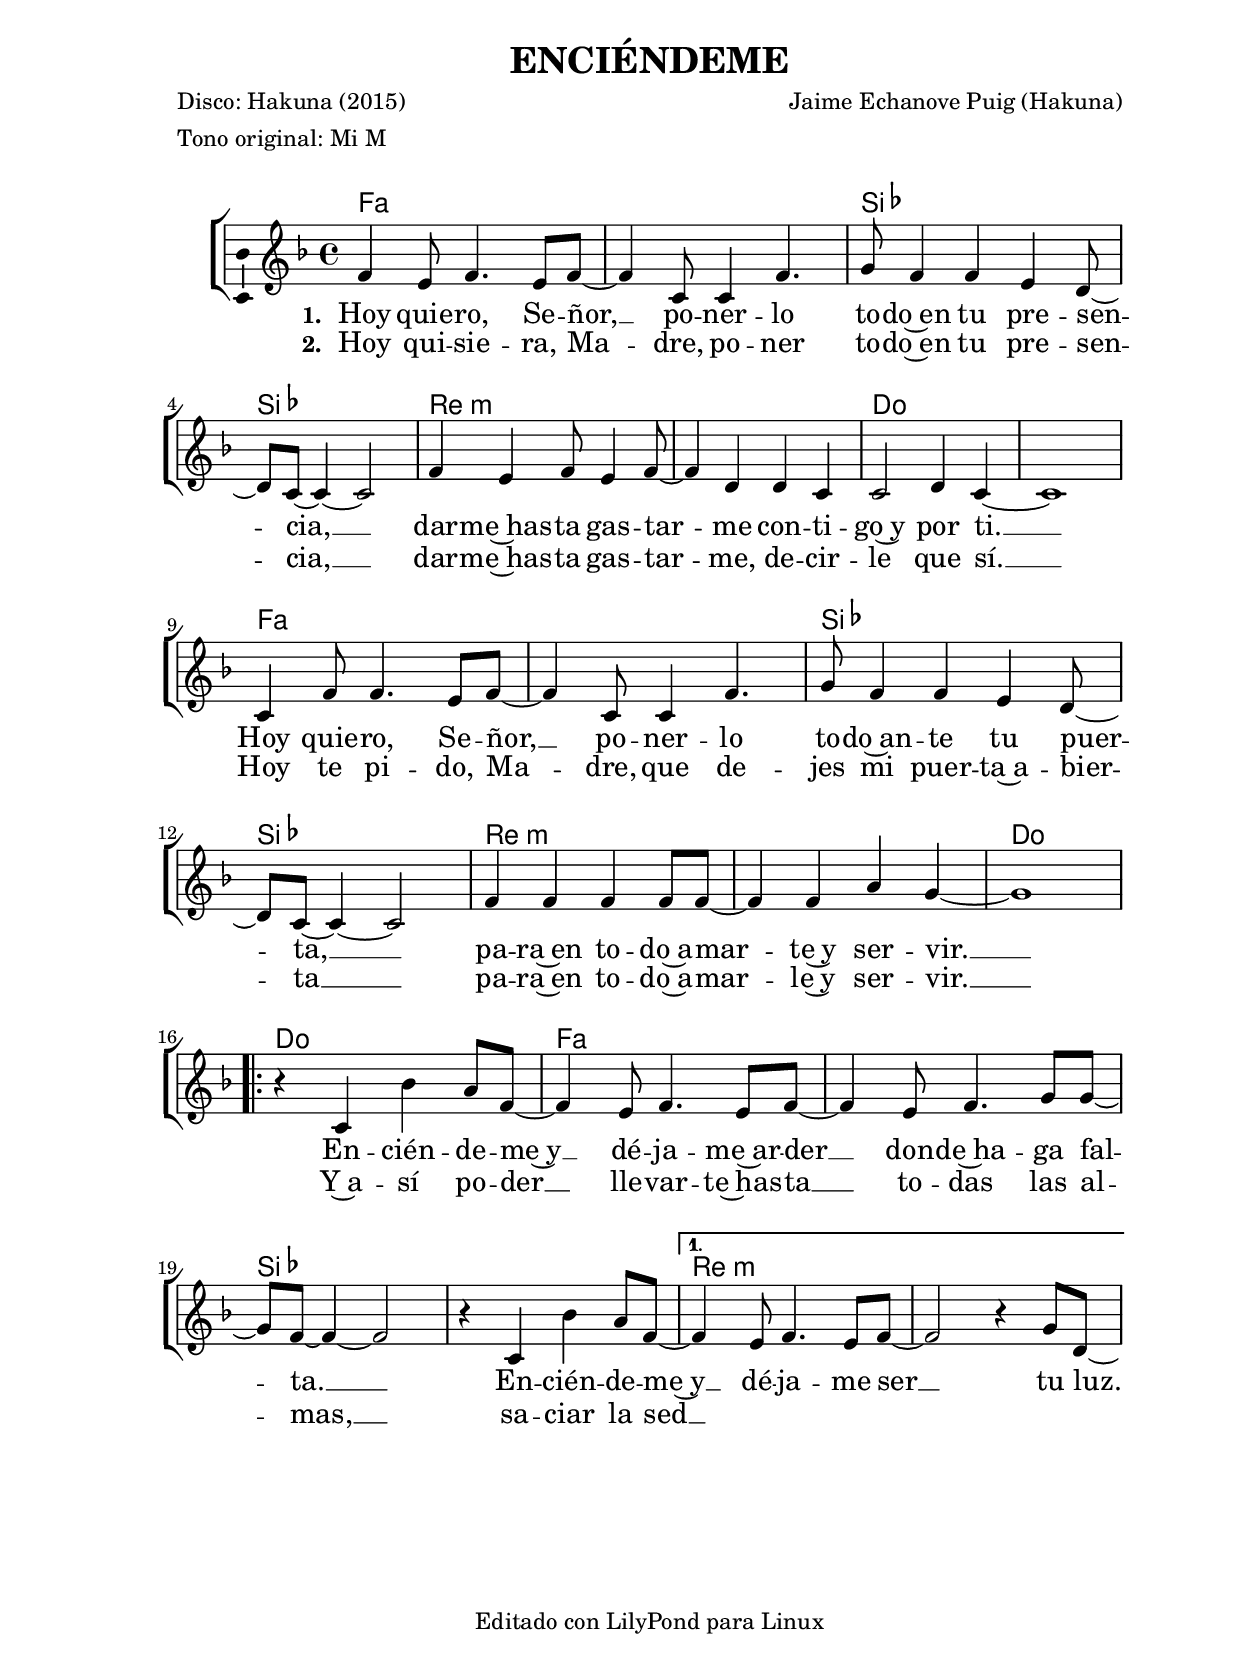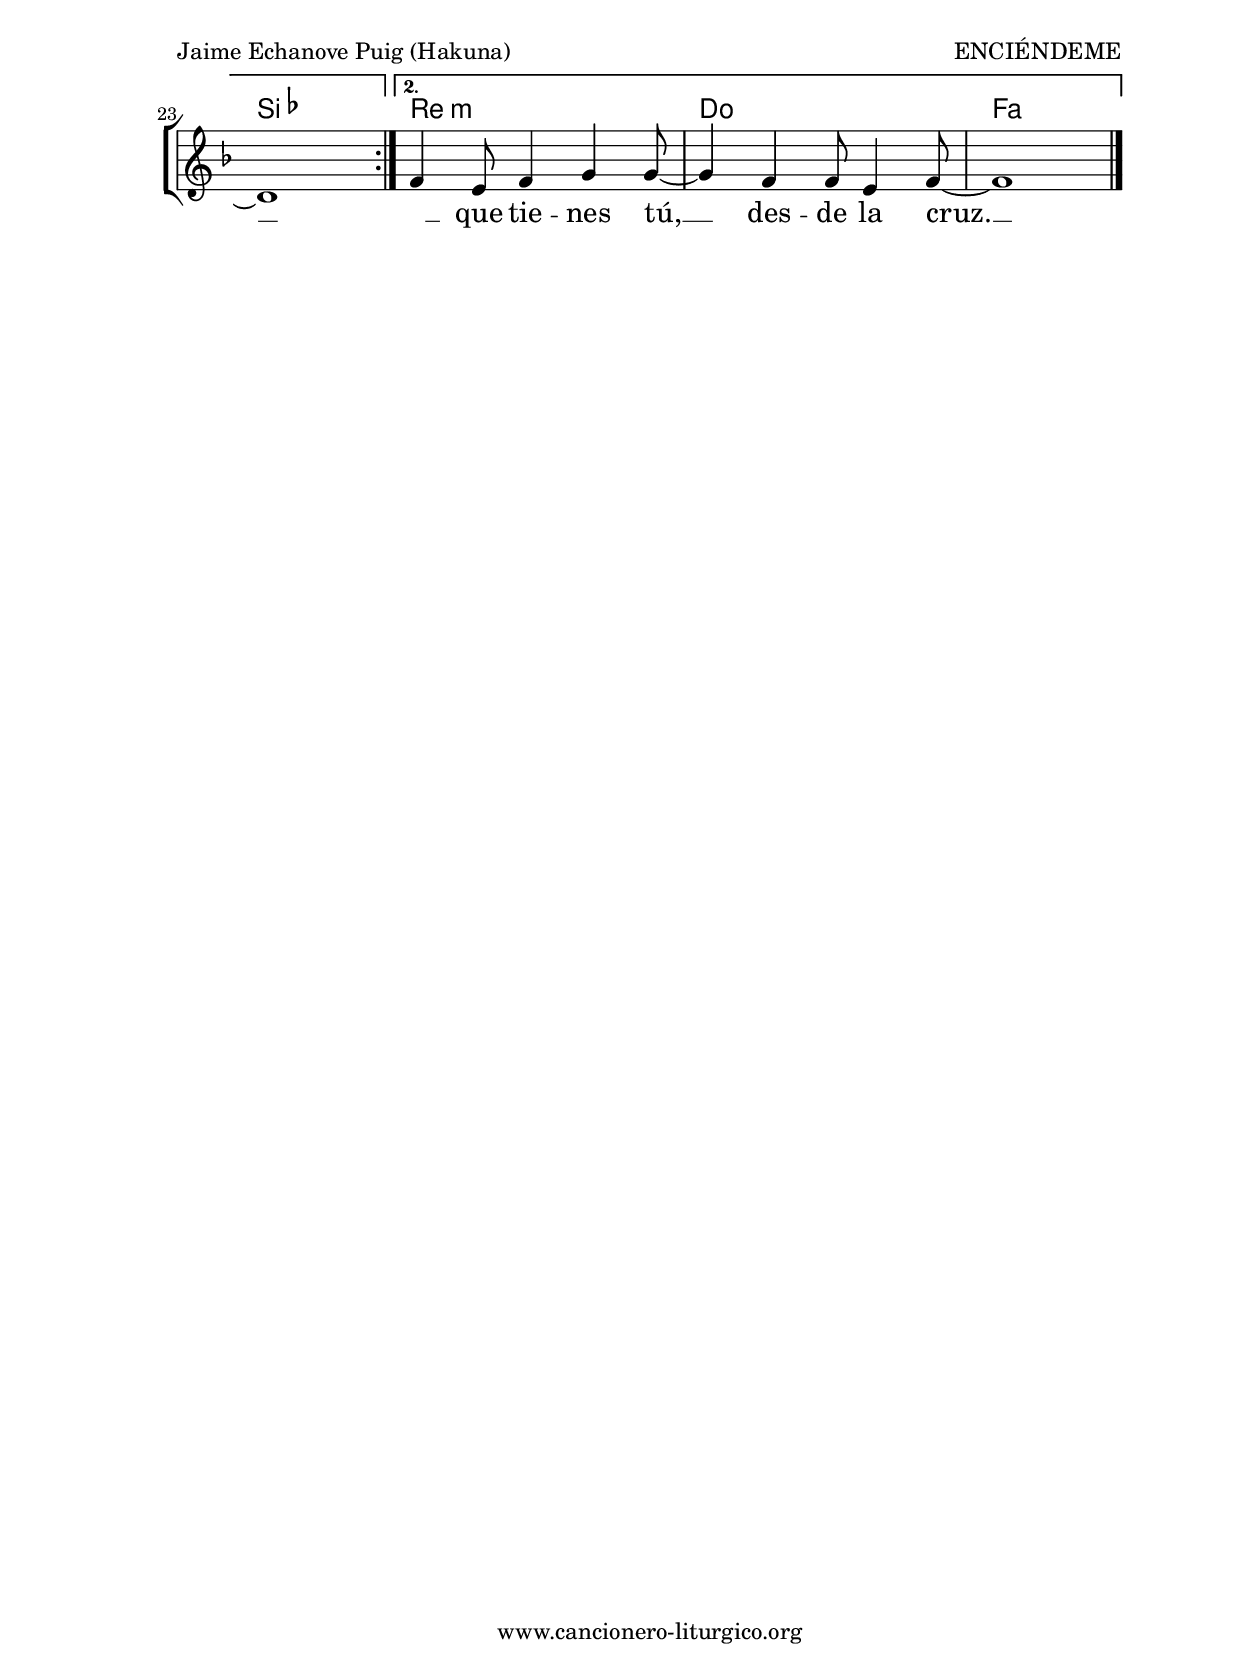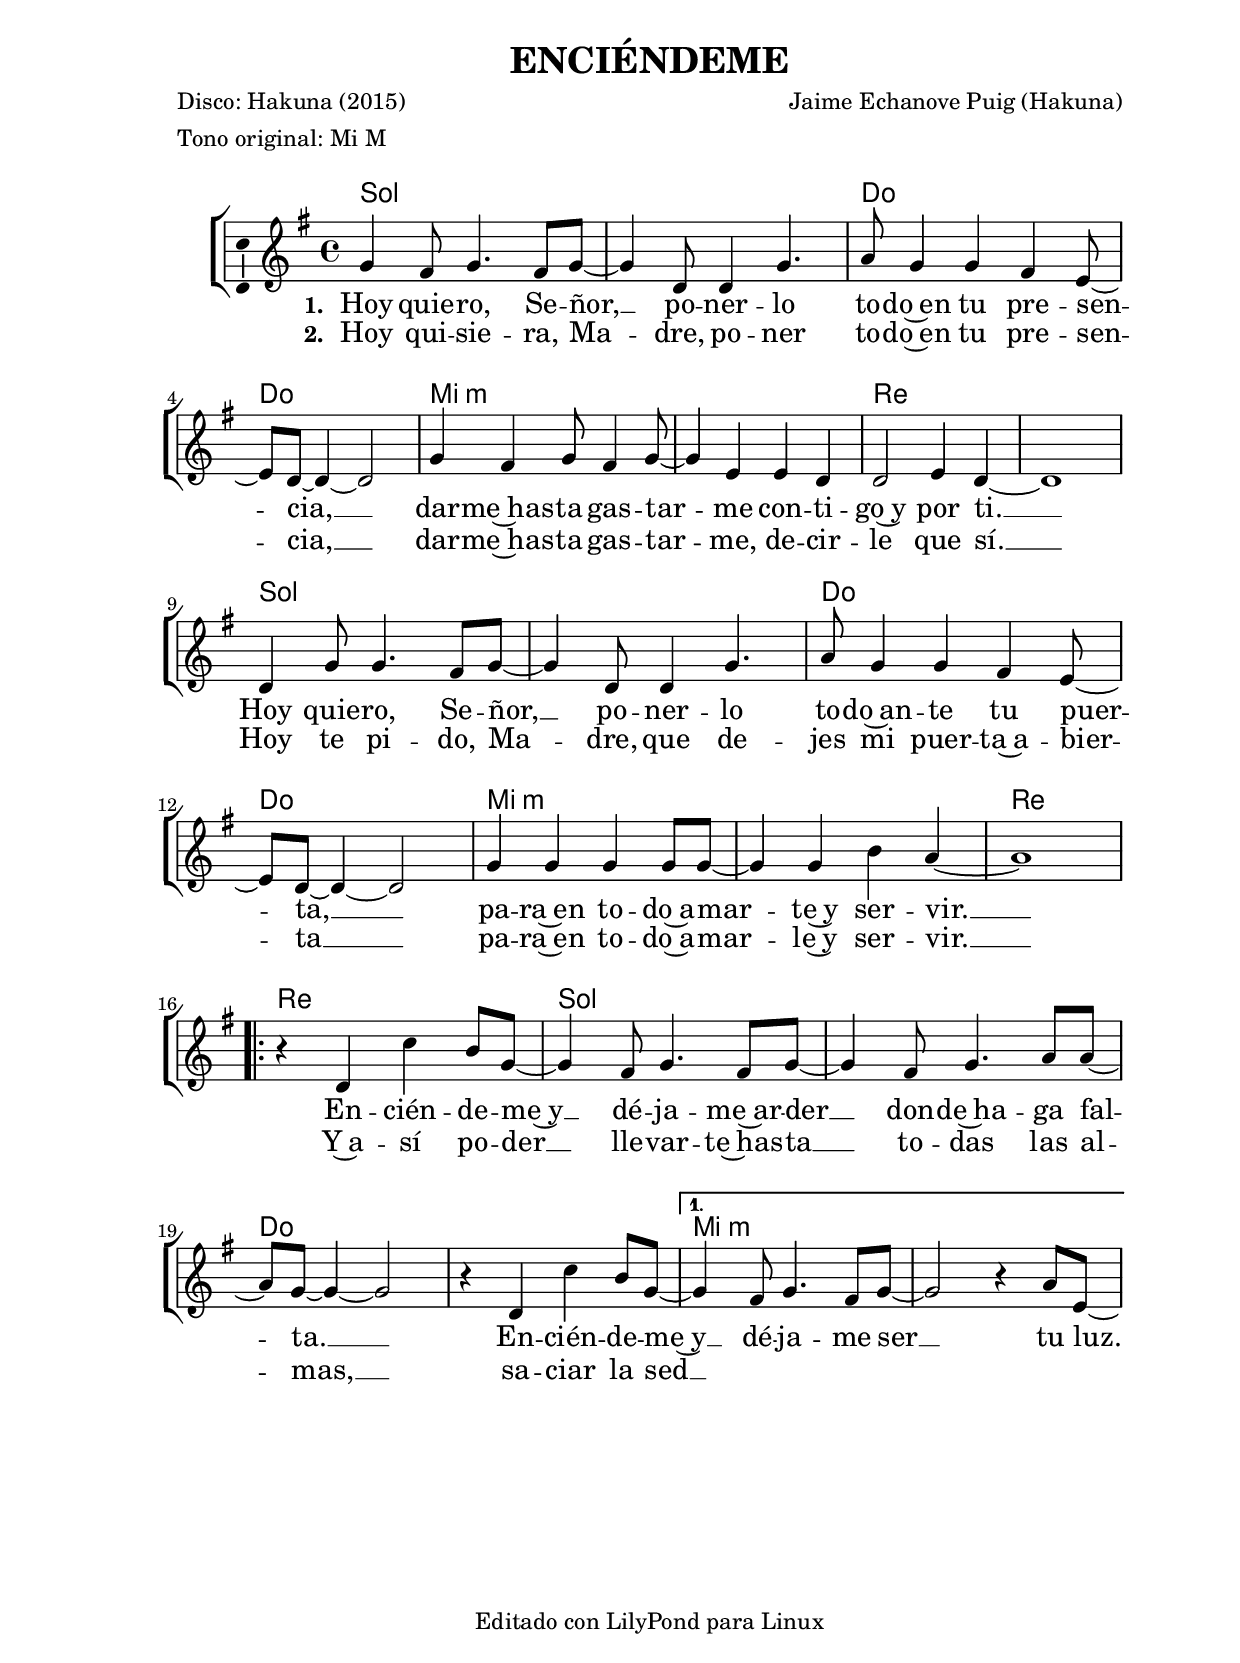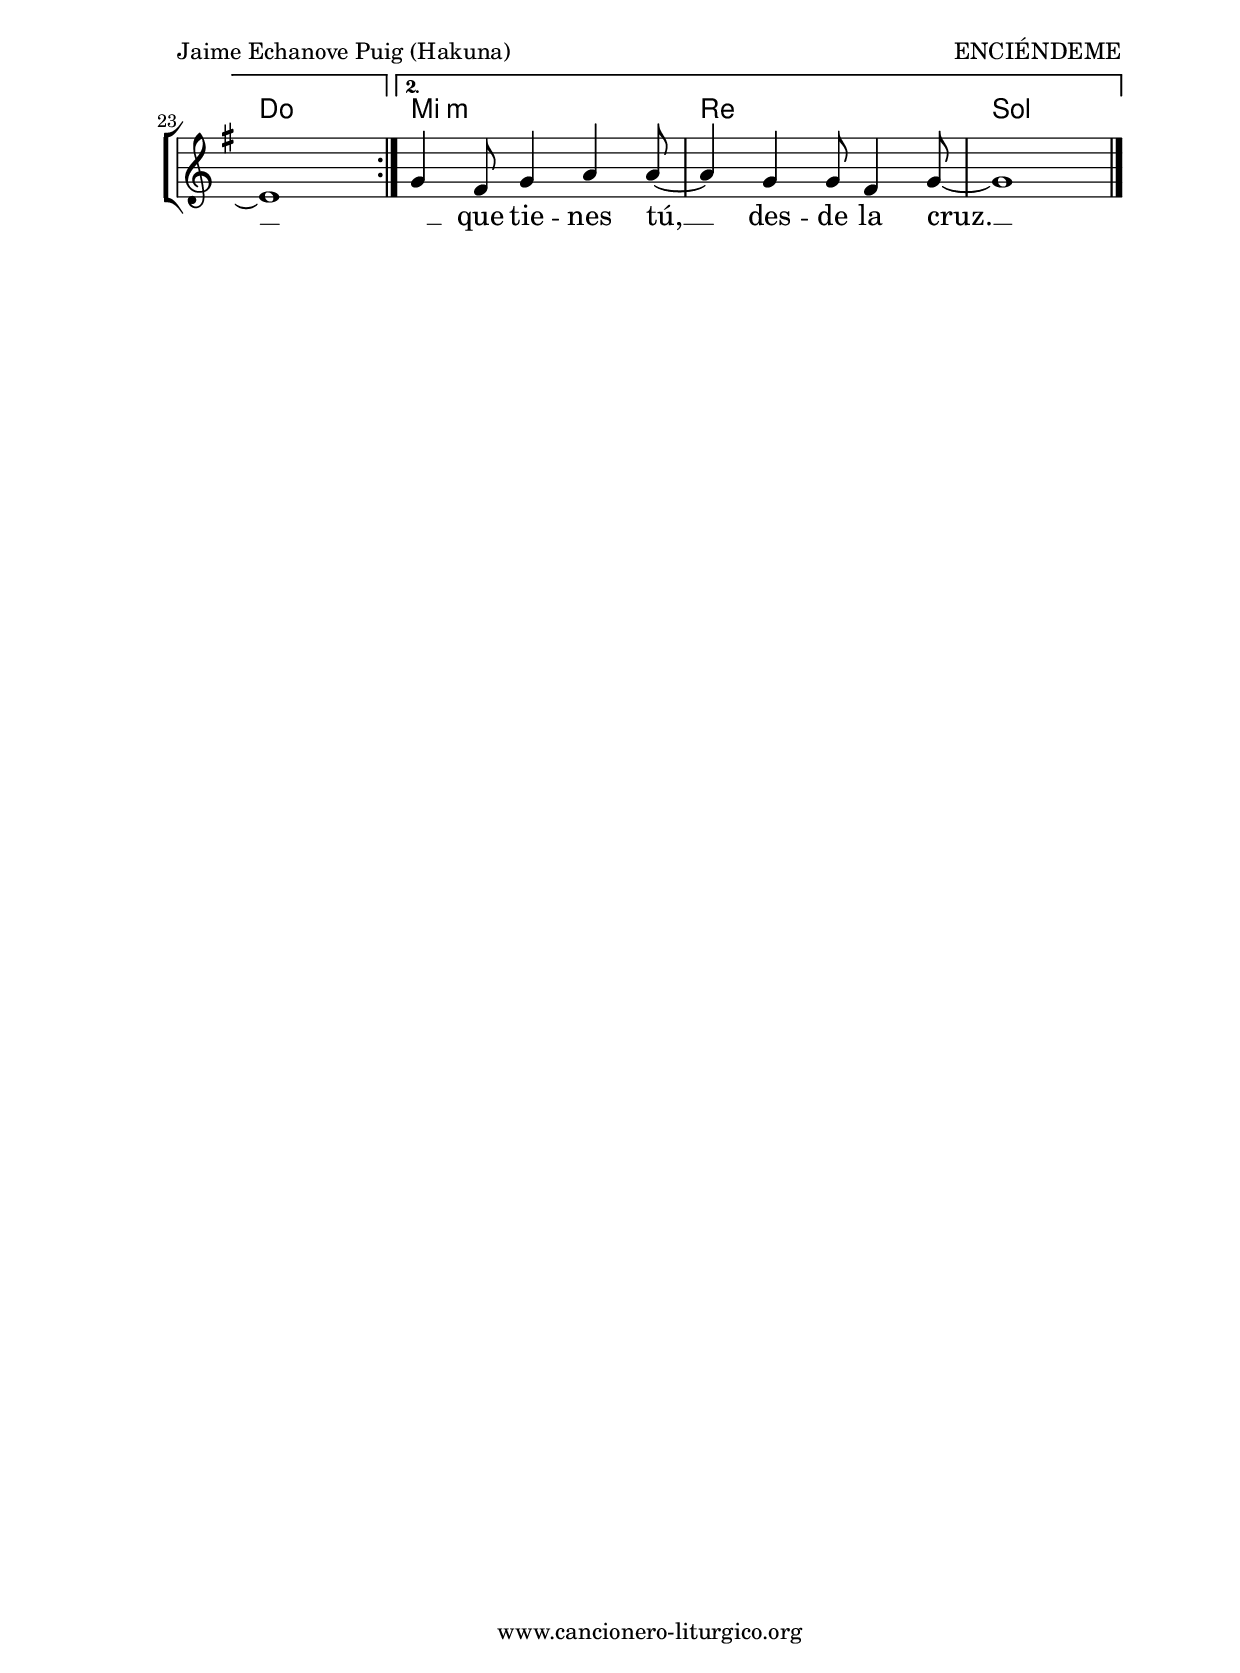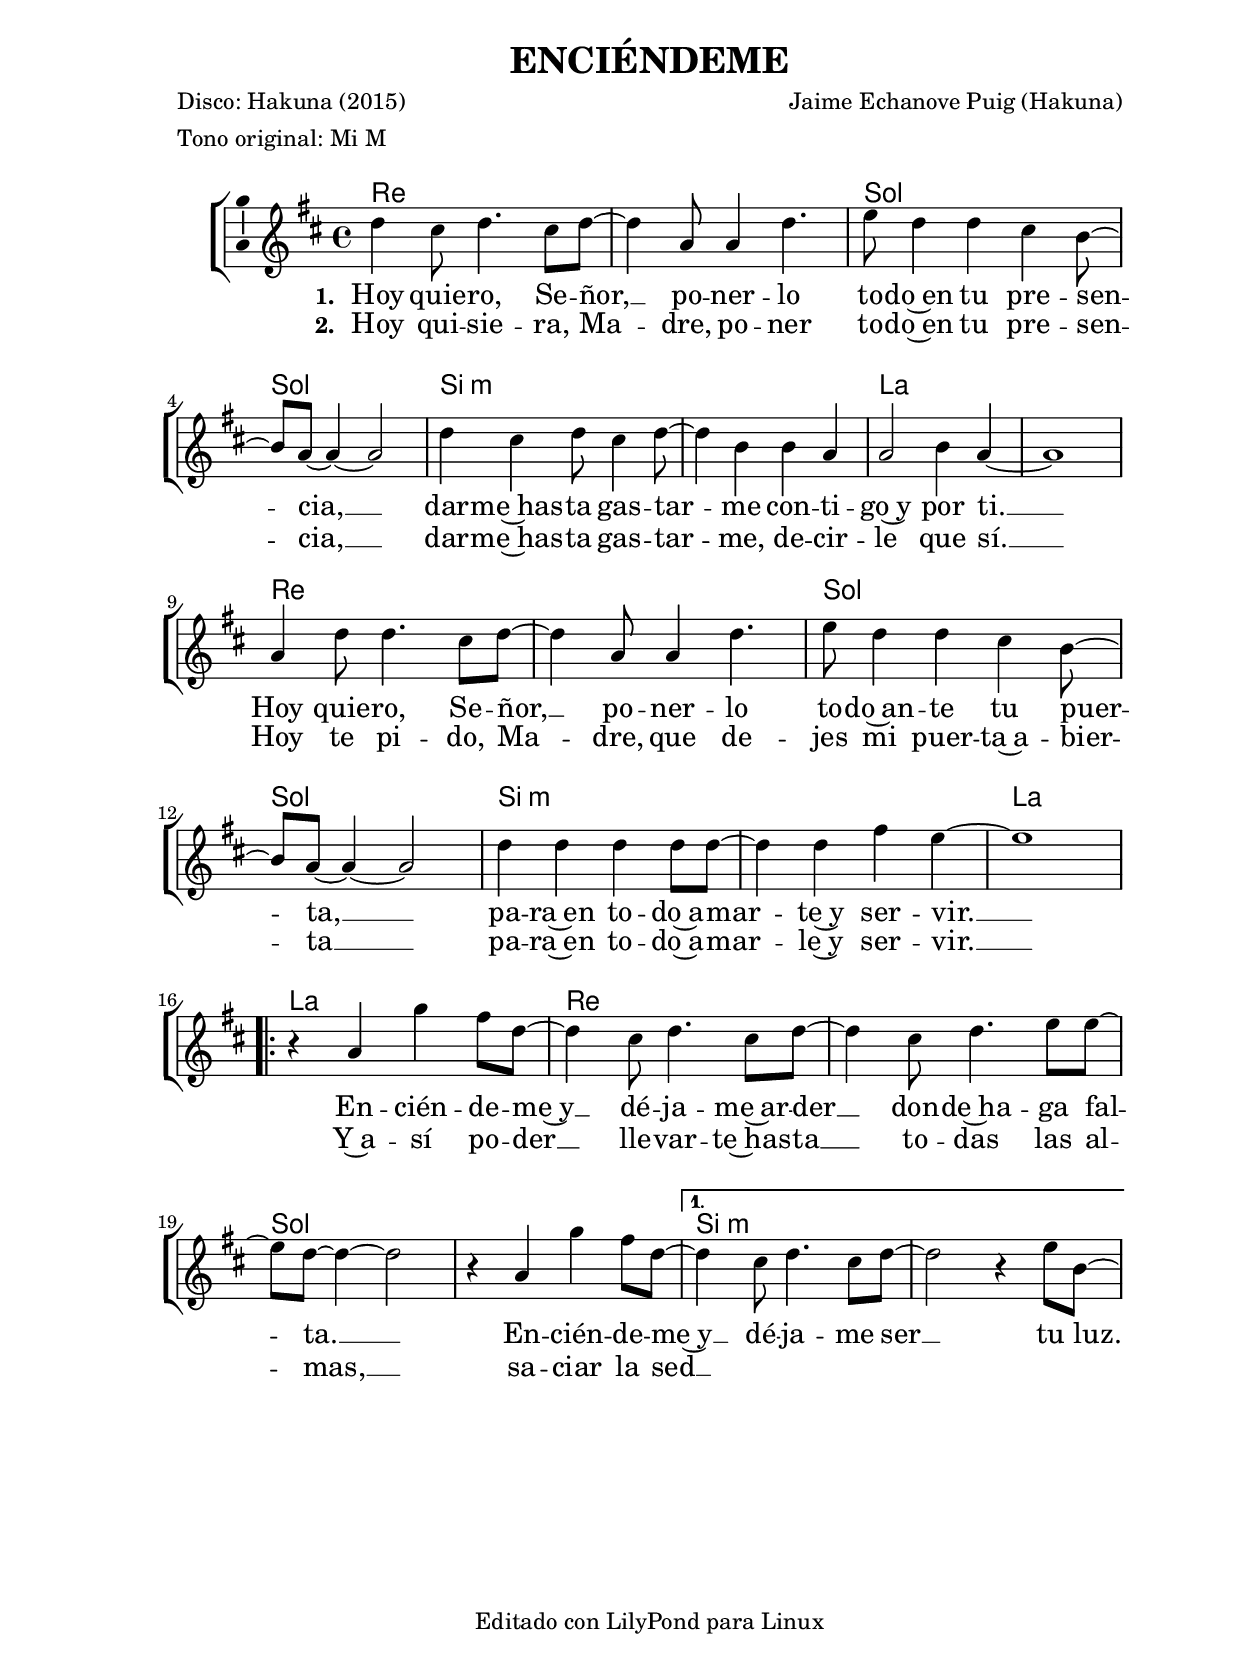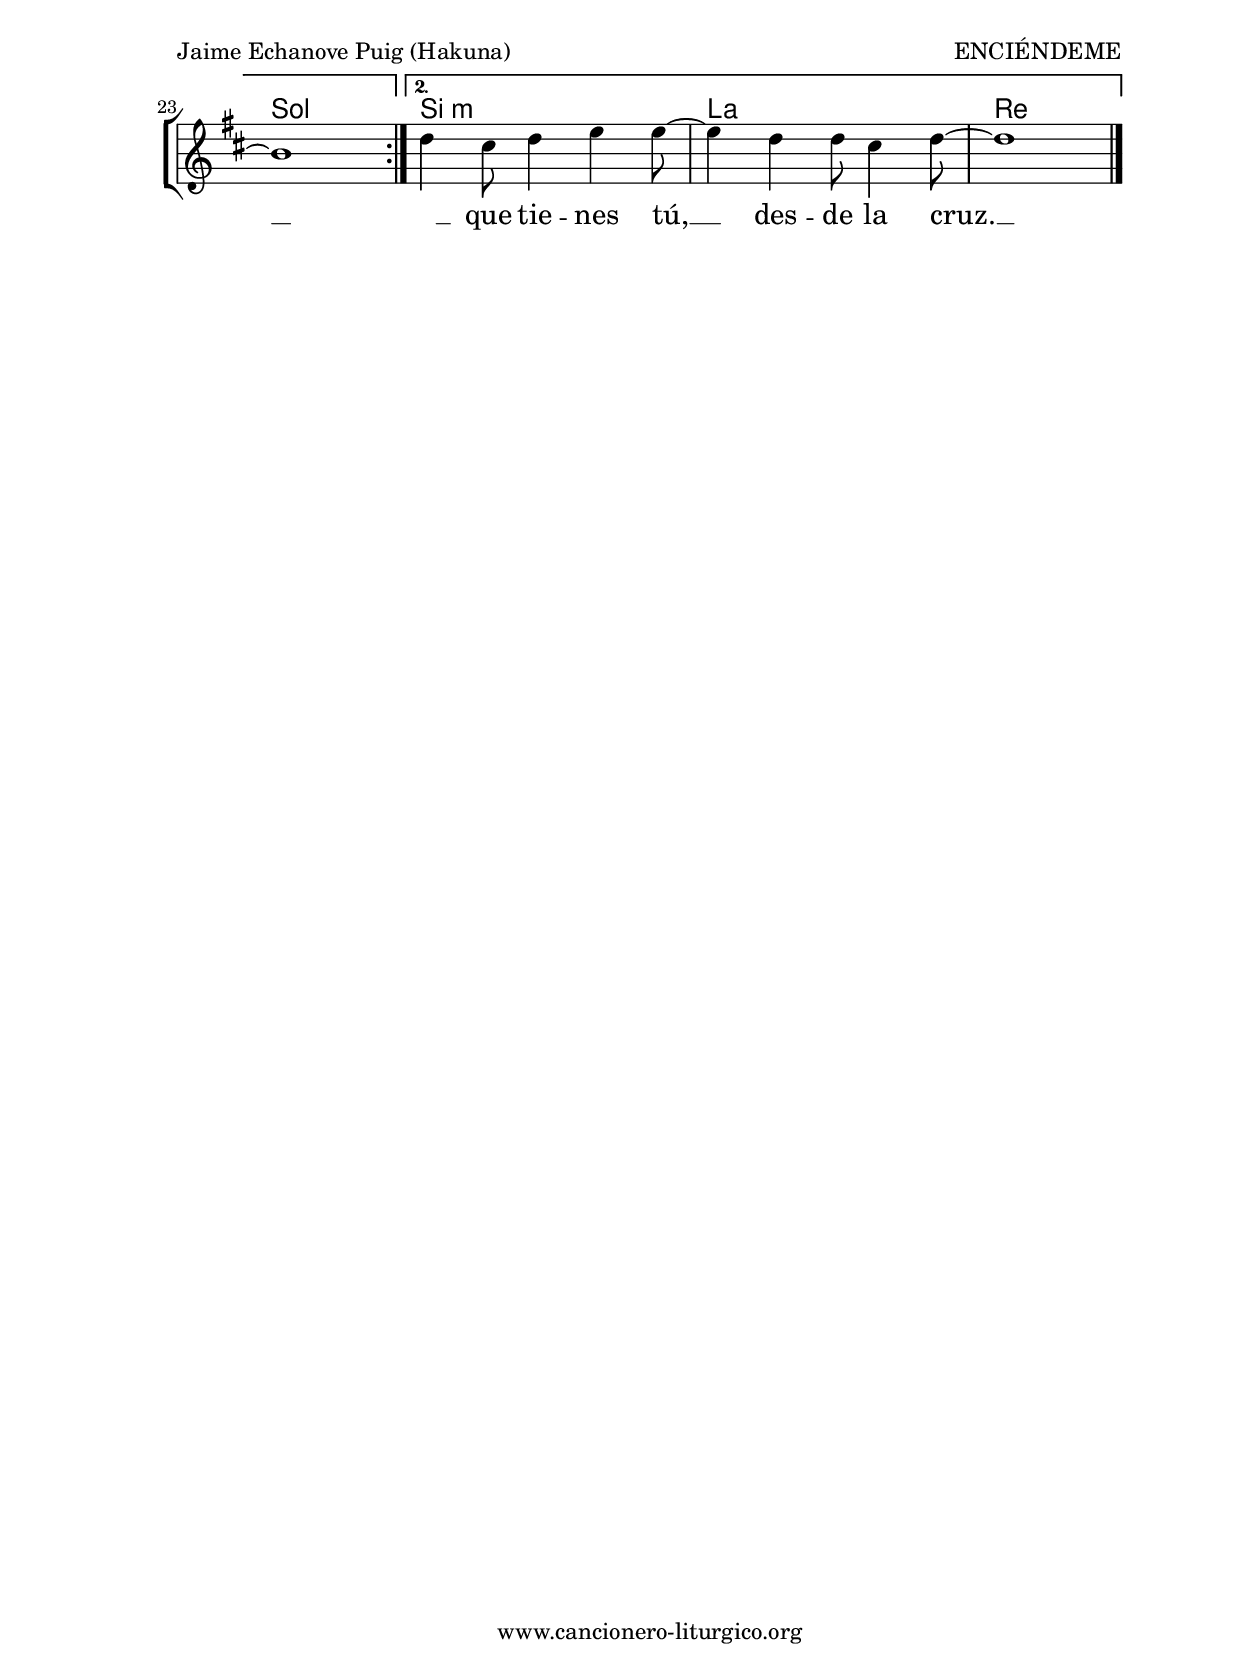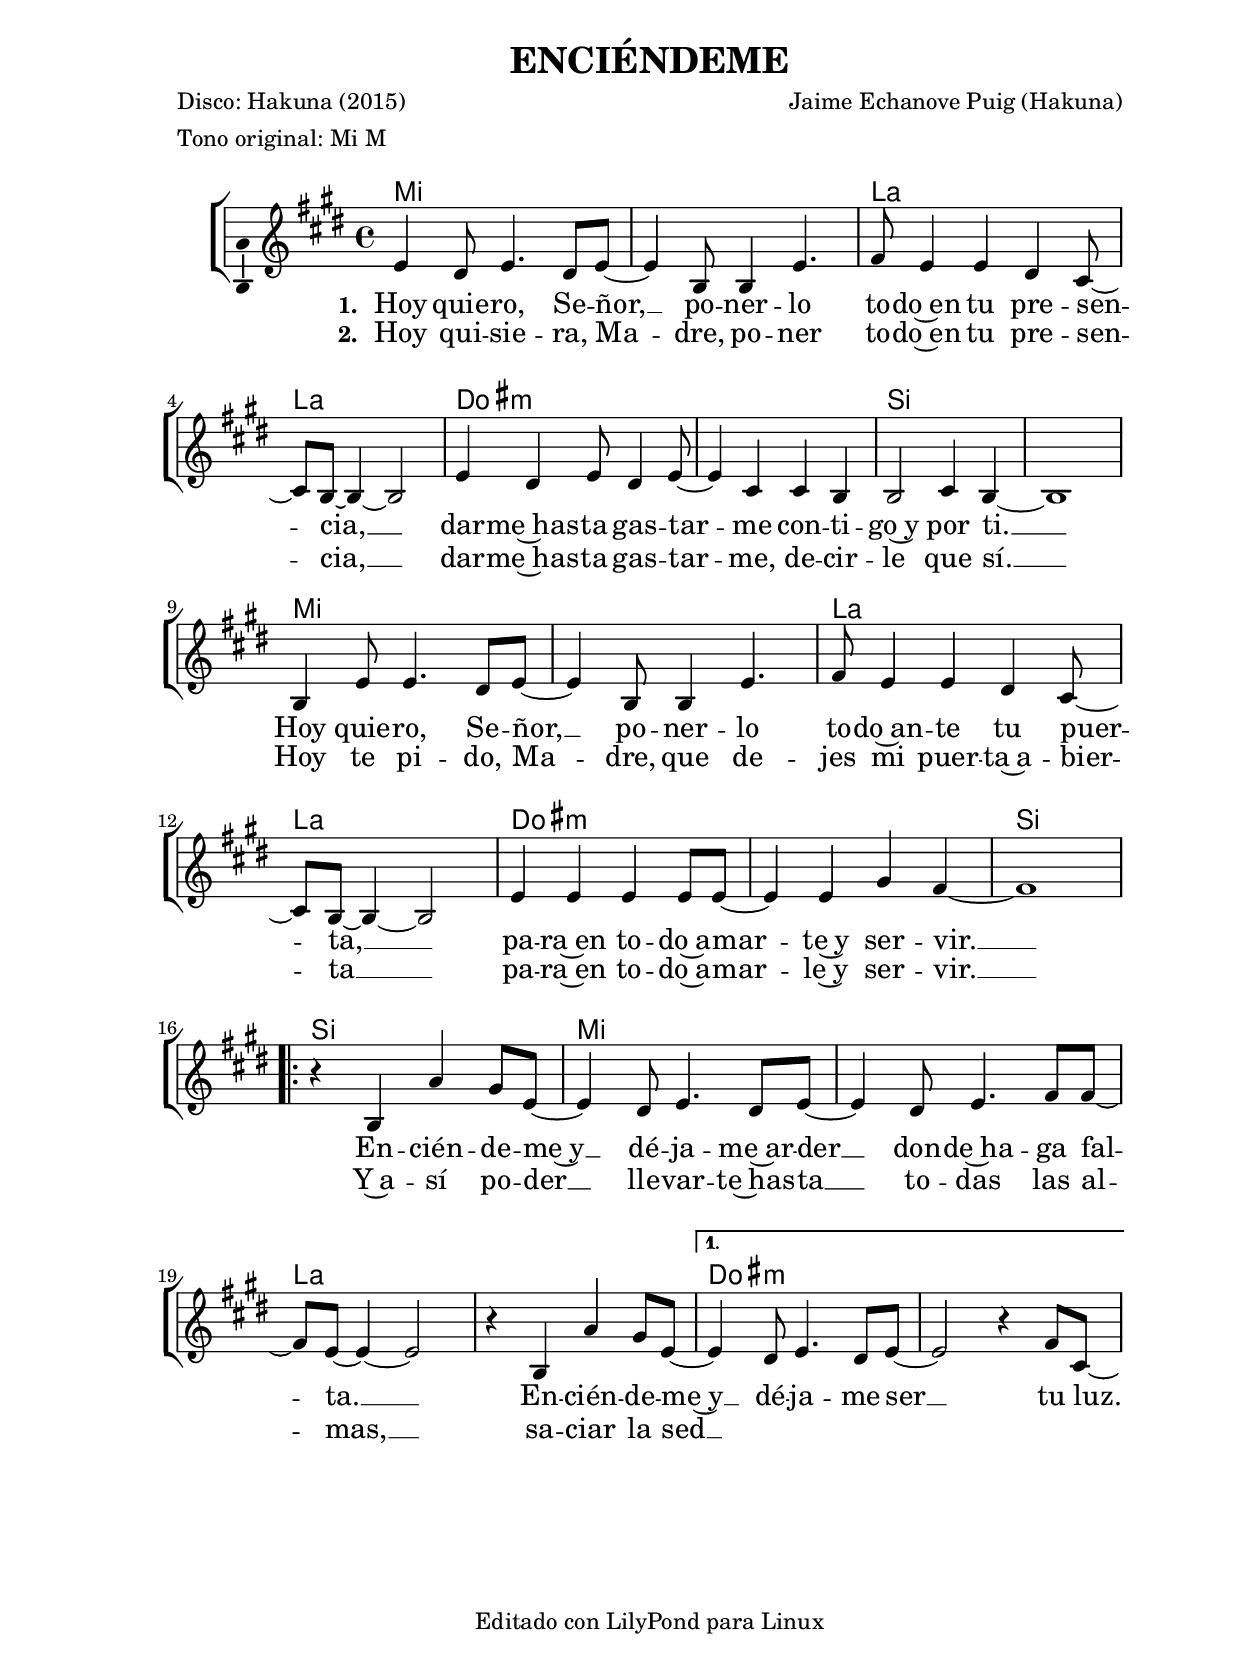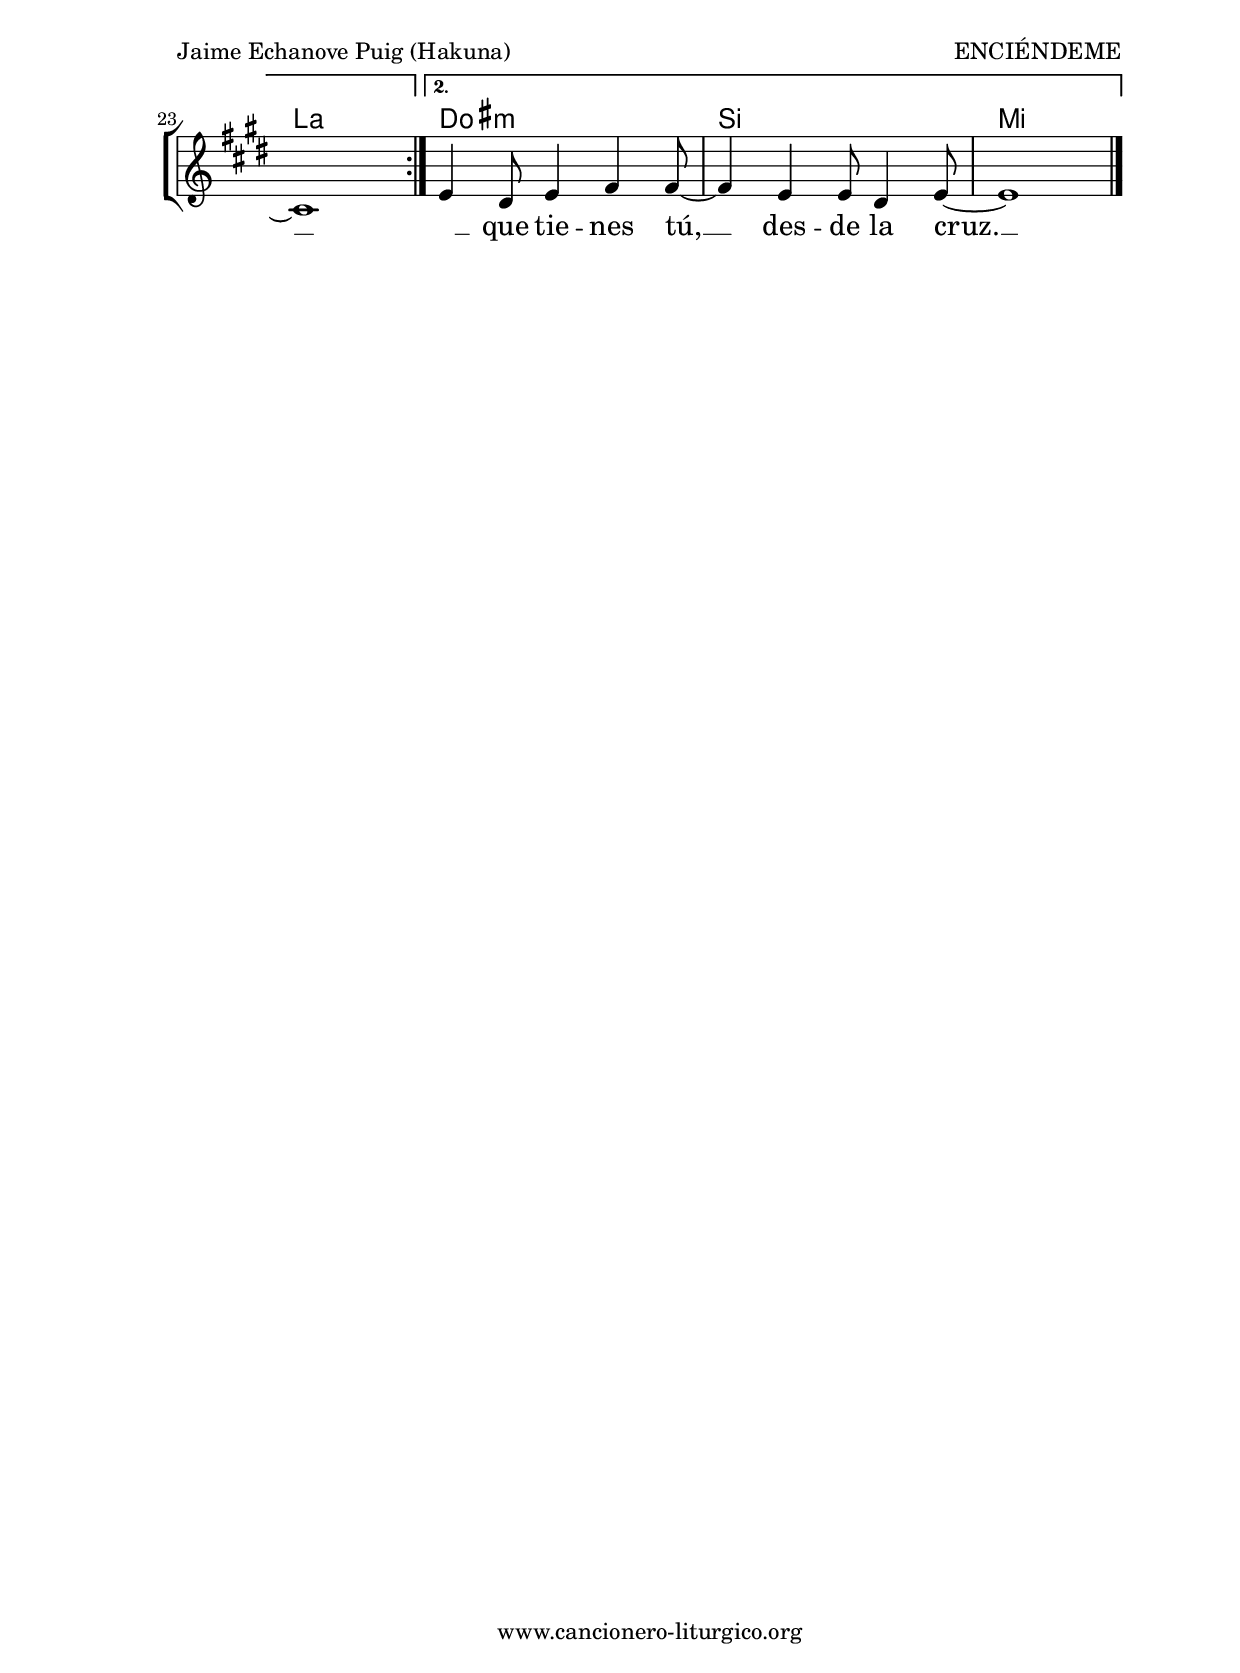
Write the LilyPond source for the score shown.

%
%para convertir .midi en .wav:
%timidity filename.midi -Ow -o finename.wav
%
%
%Para convertir de .wav a .mp3:
%lame -h -m j filename.wav
%
%
%para escuchar el midi:
%timidity nombrefichero.midi
%


%versión de lilypond para la que se ha escrito esta partitura:
\version "2.16.0"

	%Tamaño papel
	#(set-default-paper-size "a4")
	%Tamaño partitura
	#(set-global-staff-size 20)
	%No responde al pulsar sobre una nota
	#(ly:set-option 'point-and-click #f)

%parámetros del encabezamiento:
\header {
	title = "ENCIÉNDEME"
	subtitle = ""
	composer = "Jaime Echanove Puig (Hakuna)"
	poet = "Disco: Hakuna (2015)"
	meter = "Tono original: Mi M"
	arranger = ""
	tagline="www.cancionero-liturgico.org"
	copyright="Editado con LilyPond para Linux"
	}

%parámetros asociados al papel:
\paper  {
	oddHeaderMarkup = \markup {\fill-line { \on-the-fly #not-first-page \fromproperty #'header:title \on-the-fly #not-first-page \fromproperty #'header:composer }}
	evenHeaderMarkup = \markup {\fill-line { \fromproperty #'header:composer \fromproperty #'header:title }}
	#(set-paper-size "a4")
	print-page-number = ##f
	first-page-number = 1
	print-first-page-number = ##f
%	head-separation = 3.0 \cm
	top-margin = 2.0 \cm
	bottom-margin = 0.5\cm
%%%	bottom-margin = 0.25\cm
	left-margin = 3.0 \cm
	line-width = 16.0 \cm 
	indent = 8\mm
	interscoreline = 2.\mm
	between-system-space = 15\mm
%	para que las partituras no llenen la hoja:
	ragged-bottom = ##t
%	idem para la última hoja:
	ragged-last-bottom = ##f
%	para que las partituras llenen el ancho del papel:
	ragged-last = ##f
	after-title-space = 2.5 \cm
%page-count=1
%system-count=8

	%Flexible Vertical Spacing
%	markup-markup-spacing =
%	#'((basic-distance . 15) (minimum-distance . 15) (padding . 3))
	markup-system-spacing =
	#'((basic-distance . 15) (minimum-distance . 15) (padding . 3))
	system-system-spacing =
	#'((basic-distance . 15) (minimum-distance . 15) (padding . 3))
	score-system-spacing =
	#'((basic-distance . 15) (minimum-distance . 15) (padding . 5))
%	top-system-spacing = % header
%	#'((basic-distance . 8) (minimum-distance . 0) (padding . 0))
%	top-markup-spacing =
%	#'((basic-distance . 20) (minimum-distance . 20) (padding . 0))
	last-bottom-spacing = % footer
	#'((basic-distance . 5) (minimum-distance . 5) (padding . 0))
%	score-markup-spacing =
%	#'((basic-distance . 16) (minimum-distance . 13) (padding . 0))

	}


%parámetros que afectan a toda la partitura:
global =  {
	%clave de sol (G):
	\clef G
	%armadura:
	\transpose e f
	\key e \major
	\tempo 4=134
	\set Score.tempoHideNote = ##t
	}


acordes = {
	\italianChords
	\chordmode {
	\transpose e f
{

e1 e a a cis:m cis:m b b
e1 e a a cis:m cis:m b

\repeat volta 2 {
b1 e e a a 
}
\alternative {
{
cis1:m cis:m a
}
{
cis1:m b e
}
}

}
}
}

melodia = 
	\transpose e f
{
	\relative c'{

	\time 4/4

e4 dis8 e4. dis8 e~
e4 b8 b4 e4.
fis8 e4 e dis cis8~
cis8 b~b4~2
e4 dis e8 dis4 e8~
e4 cis cis b
b2 cis4 b~
b1

\break

b4 e8 e4. dis8 e~
e4 b8 b4 e4.
fis8 e4 e dis cis8~
cis8 b~b4~b2
e4 e e e8 e~
e4 e gis fis~
fis1

%\bar"||"
\break

\repeat volta 2 {
r4 b,4 a' gis8 e~
e4 dis8 e4. dis8 e~
e4 dis8 e4. fis8 fis~
fis8 e~e4~e2

r4 b4 a' gis8 e~
}
\alternative {
{
e4 dis8 e4. dis8 e~
e2 r4 fis8 cis~
cis1
}
{
e4 dis8 e4 fis fis8~
fis4 e e8 dis4 e8~
e1
}
}

	\bar "|."
	}
	}


texto = \lyricmode {

\set stanza =#"1. " 
Hoy quie -- ro, Se -- ñor, __
po -- ner -- lo to -- do~en tu pre -- sen -- cia, __
dar -- me~has -- ta gas -- tar -- me
con -- ti -- go~y por ti. __

Hoy quie -- ro, Se -- ñor, __
po -- ner -- lo to -- do~an -- te tu puer -- ta, __
pa -- ra~en to -- do~a -- mar -- te~y ser -- vir. __

En -- cién -- de -- me~y __ dé -- ja -- me~ar -- der __
don -- de~ha -- ga fal -- ta. __
En -- cién -- de -- me~y __ dé -- ja -- me
ser __ tu luz. __

"  " __ que tie -- nes tú, __
des -- de la cruz. __

	}

textodos = \lyricmode {

\set stanza =#"2. " 
Hoy qui -- sie -- ra, Ma -- dre,
po -- ner to -- do~en tu pre -- sen -- cia, __
dar -- me~has -- ta gas -- tar -- me,
de -- cir -- le que sí. __

Hoy te pi -- do, Ma -- dre,
que de -- jes mi puer -- ta~a -- bier -- ta __
pa -- ra~en to -- do~a -- mar -- le~y ser -- vir. __

Y~a -- sí po -- der __ lle -- var -- te~has -- ta __ to -- das las al -- mas, __
sa -- ciar la sed __

	}


acordesStaff = \context ChordNames = acordesStaff <<
	\set chordChanges = ##t
	\acordes
	>>


vozStaff = \context Voice = vozStaff
\with {\consists "Ambitus_engraver"}
<<
%	\set Staff.instrumentName = ""
%	\set Staff.shortInstrumentName = ""
%	\set Staff.midiInstrument = #"clarinet"
%	\set Staff.midiInstrument = #"cello"
	\set Staff.midiInstrument = #"flute"
%	\set Staff.midiInstrument = #"electric guitar (jazz)"
%	\set Staff.midiInstrument = #"english horn"
%	\set Staff.midiInstrument = #"violin"
%	\set Staff.midiInstrument = #"glockenspiel"
	\set Staff.midiMinimumVolume = #0.7
	\set Staff.midiMaximumVolume = #0.9
	\global
	\melodia
	>>

textoStaff = \context Lyrics = textoStaff <<
	\lyricsto vozStaff \texto
	>>

textodosStaff = \context Lyrics = textodosStaff <<
	\lyricsto vozStaff \textodos
	>>


\book {
	\score {
		\context ChoirStaff {
			\override StaffGroup.SystemStartBracket #'collapse-height = #1
			\override Score.SystemStartBar #'collapse-height = #1
			<<
			\acordesStaff
			\vozStaff
			\textoStaff
			\textodosStaff
			>>
			}
		\layout {
	    		\context {
				\Lyrics
				\override LyricText #'font-size = #2
				}
	   		 \context {
				\Score
				\override StaffSymbol #'staff-space = #(magstep +3)
				}
			}
		}
	\score {
		\unfoldRepeats
		\context ChoirStaff {
			<<
			\acordesStaff
			\vozStaff
			>>
			}
		\midi {
	  		\context {
	  			\Score
				tempoWholesPerMinute = #(ly:make-moment 70 4)
				}
			}
		}
	}



#(define output-suffix "C")
\book {
	\score {
		\context ChoirStaff {
			\override StaffGroup.SystemStartBracket #'collapse-height = #1
			\override Score.SystemStartBar #'collapse-height = #1
\transpose c d
			<<
			\acordesStaff
			\vozStaff
			\textoStaff
			\textodosStaff
			>>
			}
		\layout {
	    		\context {
				\Lyrics
				\override LyricText #'font-size = #2
				}
	   		 \context {
				\Score
				\override StaffSymbol #'staff-space = #(magstep +3)
				}
			}
		}
	}

#(define output-suffix "S")
\book {
	\score {
		\context ChoirStaff {
			\override StaffGroup.SystemStartBracket #'collapse-height = #1
			\override Score.SystemStartBar #'collapse-height = #1
\transpose c a
			<<
			\acordesStaff
			\vozStaff
			\textoStaff
			\textodosStaff
			>>
			}
		\layout {
	    		\context {
				\Lyrics
				\override LyricText #'font-size = #2
				}
	   		 \context {
				\Score
				\override StaffSymbol #'staff-space = #(magstep +3)
				}
			}
		}
	}



#(define output-suffix "kk")
\book {
	\score {
		\context ChoirStaff {
			\override StaffGroup.SystemStartBracket #'collapse-height = #1
			\override Score.SystemStartBar #'collapse-height = #1
\transpose f e
			<<
			\acordesStaff
			\vozStaff
			\textoStaff
			\textodosStaff
			>>
			}
		\layout {
	    		\context {
				\Lyrics
				\override LyricText #'font-size = #2
				}
	   		 \context {
				\Score
				\override StaffSymbol #'staff-space = #(magstep +3)
				}
			}
		}
	}



